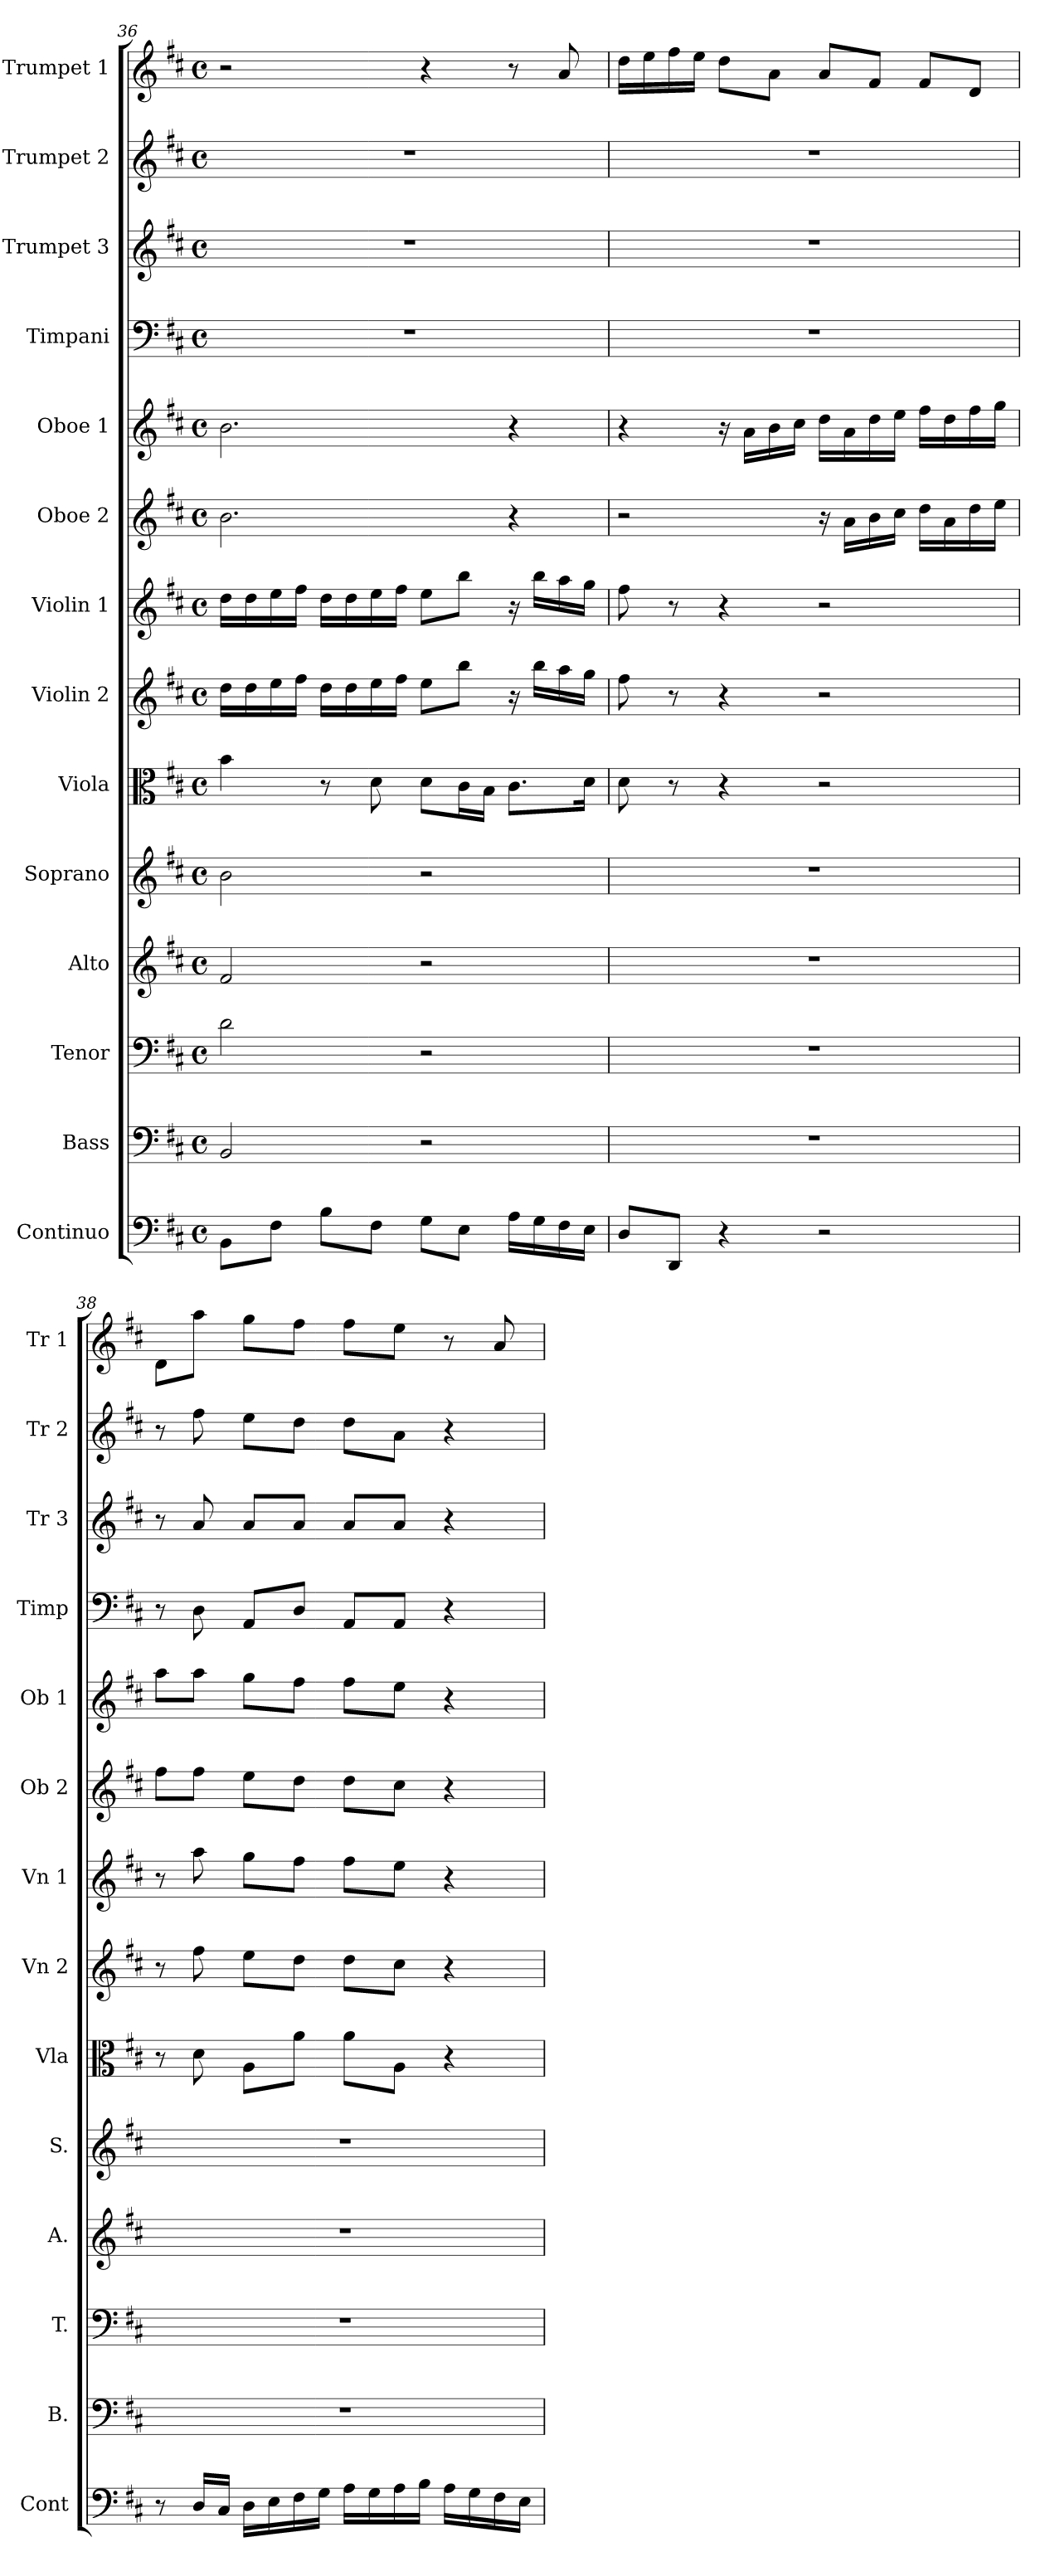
**kern	**kern	**kern	**kern	**kern	**kern	**kern	**kern	**kern	**kern	**kern	**kern	**kern	**kern
*part14	*part13	*part12	*part11	*part10	*part9	*part8	*part7	*part6	*part5	*part4	*part3	*part2	*part1
*staff14	*staff13	*staff12	*staff11	*staff10	*staff9	*staff8	*staff7	*staff6	*staff5	*staff4	*staff3	*staff2	*staff1
*I"Continuo	*I"Bass	*I"Tenor	*I"Alto	*I"Soprano	*I"Viola	*I"Violin 2	*I"Violin 1	*I"Oboe 2	*I"Oboe 1	*I"Timpani	*I"Trumpet 3	*I"Trumpet 2	*I"Trumpet 1
*I'Cont	*I'B.	*I'T.	*I'A.	*I'S.	*I'Vla	*I'Vn 2	*I'Vn 1	*I'Ob 2	*I'Ob 1	*I'Timp	*I'Tr 3	*I'Tr 2	*I'Tr 1
!!LO:PB:g=z
*clefF4	*clefF4	*clefF4	*clefG2	*clefG2	*clefC3	*clefG2	*clefG2	*clefG2	*clefG2	*clefF4	*clefG2	*clefG2	*clefG2
*k[f#c#]	*k[f#c#]	*k[f#c#]	*k[f#c#]	*k[f#c#]	*k[f#c#]	*k[f#c#]	*k[f#c#]	*k[f#c#]	*k[f#c#]	*k[f#c#]	*k[f#c#]	*k[f#c#]	*k[f#c#]
*D:	*D:	*D:	*D:	*D:	*D:	*D:	*D:	*D:	*D:	*D:	*D:	*D:	*D:
*M4/4	*M4/4	*M4/4	*M4/4	*M4/4	*M4/4	*M4/4	*M4/4	*M4/4	*M4/4	*M4/4	*M4/4	*M4/4	*M4/4
*met(c)	*met(c)	*met(c)	*met(c)	*met(c)	*met(c)	*met(c)	*met(c)	*met(c)	*met(c)	*met(c)	*met(c)	*met(c)	*met(c)
=36	=36	=36	=36	=36	=36	=36	=36	=36	=36	=36	=36	=36	=36
8BB\L	2BB/	2d\	2f#/	2b\	4b\	16dd\LL	16dd\LL	2.b\	2.b\	1r	1r	1r	2r
.	.	.	.	.	.	16dd\	16dd\	.	.	.	.	.	.
8F#\J	.	.	.	.	.	16ee\	16ee\	.	.	.	.	.	.
.	.	.	.	.	.	16ff#\JJ	16ff#\JJ	.	.	.	.	.	.
8B\L	.	.	.	.	8r	16dd\LL	16dd\LL	.	.	.	.	.	.
.	.	.	.	.	.	16dd\	16dd\	.	.	.	.	.	.
8F#\J	.	.	.	.	8d\	16ee\	16ee\	.	.	.	.	.	.
.	.	.	.	.	.	16ff#\JJ	16ff#\JJ	.	.	.	.	.	.
8G\L	2r	2r	2r	2r	8d\L	8ee\L	8ee\L	.	.	.	.	.	4r
8E\J	.	.	.	.	16c#\L	8bb\J	8bb\J	.	.	.	.	.	.
.	.	.	.	.	16B\JJ	.	.	.	.	.	.	.	.
16A\LL	.	.	.	.	8.c#\L	16r	16r	4r	4r	.	.	.	8r
16G\	.	.	.	.	.	16bb\LL	16bb\LL	.	.	.	.	.	.
16F#\	.	.	.	.	.	16aa\	16aa\	.	.	.	.	.	8a/
16E\JJ	.	.	.	.	16d\Jk	16gg\JJ	16gg\JJ	.	.	.	.	.	.
=37	=37	=37	=37	=37	=37	=37	=37	=37	=37	=37	=37	=37	=37
8D/L	1r	1r	1r	1r	8d\	8ff#\	8ff#\	2r	4r	1r	1r	1r	16dd\LL
.	.	.	.	.	.	.	.	.	.	.	.	.	16ee\
8DD/J	.	.	.	.	8r	8r	8r	.	.	.	.	.	16ff#\
.	.	.	.	.	.	.	.	.	.	.	.	.	16ee\JJ
4r	.	.	.	.	4r	4r	4r	.	16r	.	.	.	8dd\L
.	.	.	.	.	.	.	.	.	16a\LL	.	.	.	.
.	.	.	.	.	.	.	.	.	16b\	.	.	.	8a\J
.	.	.	.	.	.	.	.	.	16cc#\JJ	.	.	.	.
2r	.	.	.	.	2r	2r	2r	16r	16dd\LL	.	.	.	8a/L
.	.	.	.	.	.	.	.	16a\LL	16a\	.	.	.	.
.	.	.	.	.	.	.	.	16b\	16dd\	.	.	.	8f#/J
.	.	.	.	.	.	.	.	16cc#\JJ	16ee\JJ	.	.	.	.
.	.	.	.	.	.	.	.	16dd\LL	16ff#\LL	.	.	.	8f#/L
.	.	.	.	.	.	.	.	16a\	16dd\	.	.	.	.
.	.	.	.	.	.	.	.	16dd\	16ff#\	.	.	.	8d/J
.	.	.	.	.	.	.	.	16ee\JJ	16gg\JJ	.	.	.	.
!!LO:PB:g=z
=38	=38	=38	=38	=38	=38	=38	=38	=38	=38	=38	=38	=38	=38
8r	1r	1r	1r	1r	8r	8r	8r	8ff#\L	8aa\L	8r	8r	8r	8d\L
16D/LL	.	.	.	.	8d\	8ff#\	8aa\	8ff#\J	8aa\J	8D\	8a/	8ff#\	8aa\J
16C#/JJ	.	.	.	.	.	.	.	.	.	.	.	.	.
16D\LL	.	.	.	.	8A\L	8ee\L	8gg\L	8ee\L	8gg\L	8AA/L	8a/L	8ee\L	8gg\L
16E\	.	.	.	.	.	.	.	.	.	.	.	.	.
16F#\	.	.	.	.	8a\J	8dd\J	8ff#\J	8dd\J	8ff#\J	8D/J	8a/J	8dd\J	8ff#\J
16G\JJ	.	.	.	.	.	.	.	.	.	.	.	.	.
16A\LL	.	.	.	.	8a\L	8dd\L	8ff#\L	8dd\L	8ff#\L	8AA/L	8a/L	8dd\L	8ff#\L
16G\	.	.	.	.	.	.	.	.	.	.	.	.	.
16A\	.	.	.	.	8A\J	8cc#\J	8ee\J	8cc#\J	8ee\J	8AA/J	8a/J	8a\J	8ee\J
16B\JJ	.	.	.	.	.	.	.	.	.	.	.	.	.
16A\LL	.	.	.	.	4r	4r	4r	4r	4r	4r	4r	4r	8r
16G\	.	.	.	.	.	.	.	.	.	.	.	.	.
16F#\	.	.	.	.	.	.	.	.	.	.	.	.	8a/
16E\JJ	.	.	.	.	.	.	.	.	.	.	.	.	.
=	=	=	=	=	=	=	=	=	=	=	=	=	=
*-	*-	*-	*-	*-	*-	*-	*-	*-	*-	*-	*-	*-	*-
